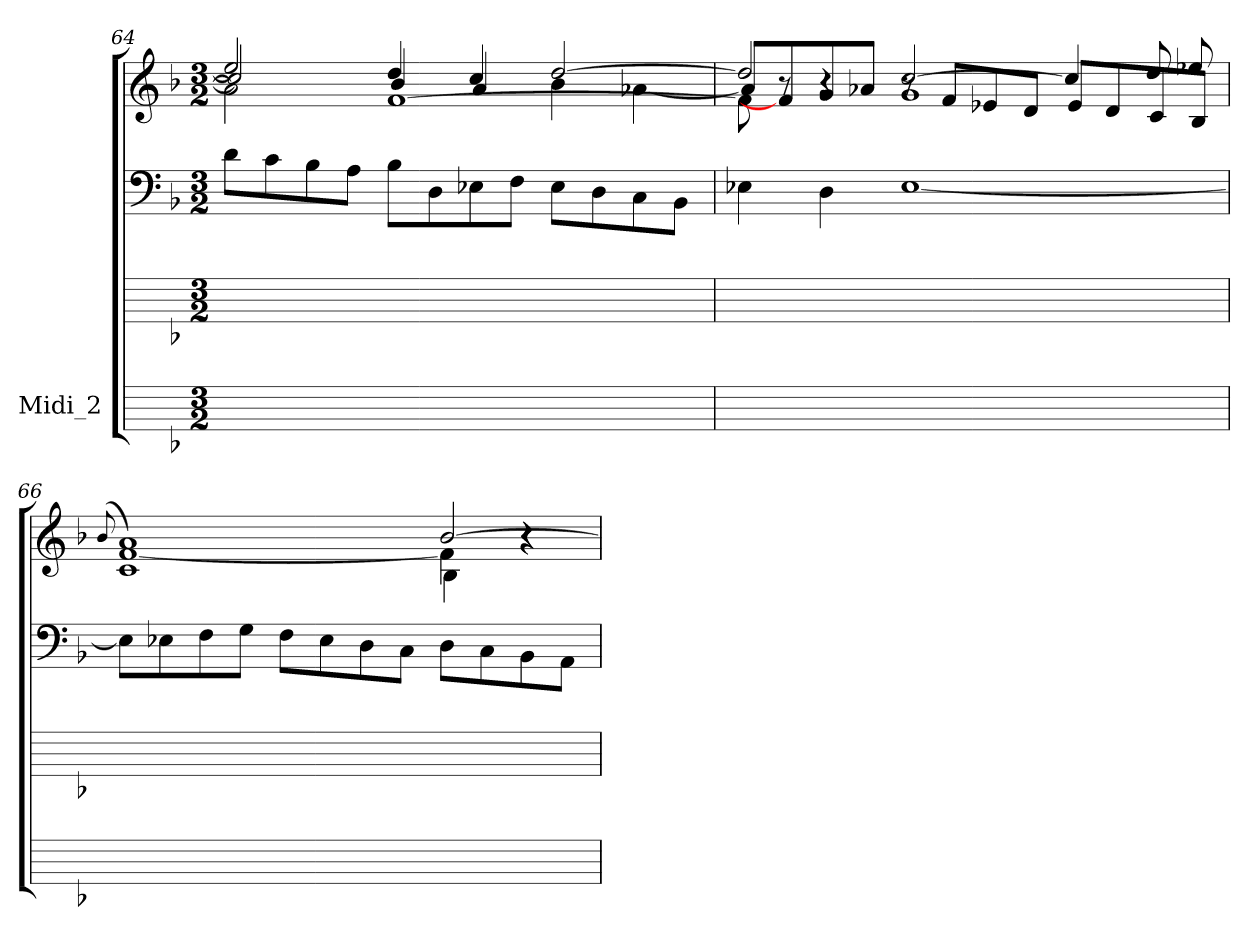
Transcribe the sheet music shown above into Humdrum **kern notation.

**kern	**kern	**kern	**kern
*part1	*part1	*part1	*part1
*staff4	*staff3	*staff2	*staff1
*I"Midi_2	*	*	*
*	*	*clefF4	*clefG2
*k[b-]	*k[b-]	*k[b-]	*k[b-]
*F:	*F:	*F:	*F:
*M3/2	*M3/2	*M3/2	*M3/2
=64	=64	=64	=64
*	*	*^	*^
*	*	*	*	*	*^
1.ryy	1.ryy	1.ryy	8d\L	2ee-/]	2cc/]	2a\]
.	.	.	8c\	.	.	.
.	.	.	8B-\	.	.	.
.	.	.	8A\J	.	.	.
.	.	.	8B-\L	4dd/	4b-/	[1f\
.	.	.	8D\	.	.	.
.	.	.	8E-X\	4cc/	4a/	.
.	.	.	8F\J	.	.	.
.	.	.	8E-\L	[2dd/	4b-\	.
.	.	.	8D\	.	.	.
.	.	.	8C\	.	[4a-X\	.
.	.	.	8BB-\J	.	.	.
!!LO:LB:g=z	!!	!!
=65	=65	=65	=65	=65	=65	=65
1.ryy	1.ryy	1.ryy	4E-X\	2dd/]	8a-/]	8f\]
.	.	.	.	.	8f/]	8r
.	.	.	4D\	.	8g/	4r
.	.	.	.	.	8a-/J	.
.	.	.	[1E-\	[2cc/	1g\	8r
.	.	.	.	.	.	8fL
.	.	.	.	.	.	8e-X
.	.	.	.	.	.	8dJ
.	.	.	.	4cc/]	.	8e-L
.	.	.	.	.	.	8d
.	.	.	.	8ddL	.	8c
.	.	.	.	8ee-X	.	8B-J
=66	=66	=66	=66	=66	=66	=66
.	.	.	.	(>8qqb-/	.	.
1.ryy	1.ryy	1.ryy	8E-\L]	1a/)	[1f\	1c\
.	.	.	8E-\	.	.	.
.	.	.	8F\	.	.	.
.	.	.	8G\J	.	.	.
.	.	.	8F\L	.	.	.
.	.	.	8E-\	.	.	.
.	.	.	8D\	.	.	.
.	.	.	8C\J	.	.	.
.	.	.	8DL	[2b-/	4f\]	4B-\
.	.	.	8C	.	.	.
.	.	.	8BB-	.	4r	4r
.	.	.	8AAJ	.	.	.
*	*	*v	*v	*	*	*
*	*	*	*v	*v	*v
=	=	=	=
*-	*-	*-	*-
